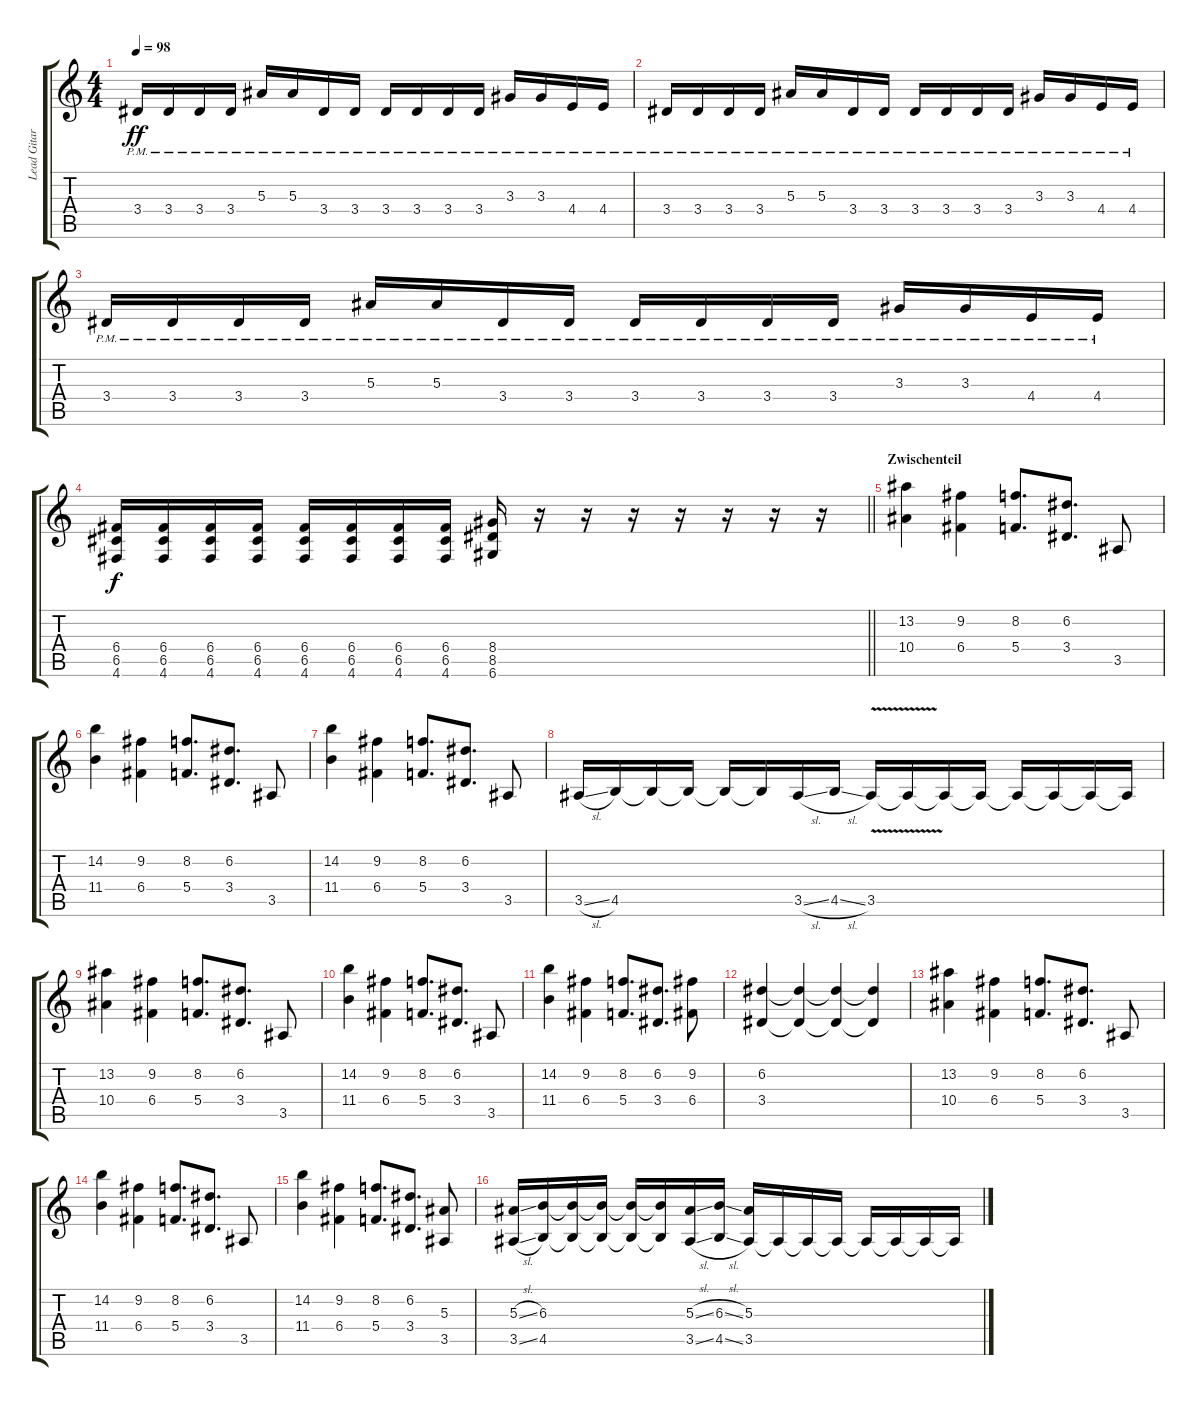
\track ("Lead Gitarre" "Lead Gitar") {instrument overdrivenguitar}
\staff {score tabs}
\tuning (D4 A3 F3 C3 G2 D2) {hide}
\ts (4 4)
\tempo 98
\clef g2
\ks c
3.4{pm}.16{dy ff} 3.4{pm}.16 3.4{pm}.16 3.4{pm}.16 5.3{pm}.16 5.3{pm}.16 3.4{pm}.16 3.4{pm}.16 3.4{pm}.16 3.4{pm}.16 3.4{pm}.16 3.4{pm}.16 3.3{pm}.16 3.3{pm}.16 4.4{pm}.16 4.4{pm}.16 |
3.4{pm}.16 3.4{pm}.16 3.4{pm}.16 3.4{pm}.16 5.3{pm}.16 5.3{pm}.16 3.4{pm}.16 3.4{pm}.16 3.4{pm}.16 3.4{pm}.16 3.4{pm}.16 3.4{pm}.16 3.3{pm}.16 3.3{pm}.16 4.4{pm}.16 4.4{pm}.16 |
3.4{pm}.16 3.4{pm}.16 3.4{pm}.16 3.4{pm}.16 5.3{pm}.16 5.3{pm}.16 3.4{pm}.16 3.4{pm}.16 3.4{pm}.16 3.4{pm}.16 3.4{pm}.16 3.4{pm}.16 3.3{pm}.16 3.3{pm}.16 4.4{pm}.16 4.4{pm}.16 |
\barLineRight lightlight
(6.4 6.5 4.6).16{dy f} (6.4 6.5 4.6).16 (6.4 6.5 4.6).16 (6.4 6.5 4.6).16 (6.4 6.5 4.6).16 (6.4 6.5 4.6).16 (6.4 6.5 4.6).16 (6.4 6.5 4.6).16 (8.4 8.5 6.6).16 r.16 r.16 r.16 r.16 r.16 r.16 r.16 |
\section ("" "Zwischenteil")
(13.2 10.4).4 (9.2 6.4).4 (8.2 5.4).8{d} (6.2 3.4).8{d} 3.5.8 |
(14.2 11.4).4 (9.2 6.4).4 (8.2 5.4).8{d} (6.2 3.4).8{d} 3.5.8 |
(14.2 11.4).4 (9.2 6.4).4 (8.2 5.4).8{d} (6.2 3.4).8{d} 3.5.8 |
3.5{sl}.16 4.5.16 4.5{t}.16 4.5{t}.16 4.5{t}.16 4.5{t}.16 3.5{sl}.16 4.5{sl}.16 3.5{v}.16 3.5{t}.16 3.5{t}.16 3.5{t}.16 3.5{t}.16 3.5{t}.16 3.5{t}.16 3.5{t}.16 |
(13.2 10.4).4 (9.2 6.4).4 (8.2 5.4).8{d} (6.2 3.4).8{d} 3.5.8 |
(14.2 11.4).4 (9.2 6.4).4 (8.2 5.4).8{d} (6.2 3.4).8{d} 3.5.8 |
(14.2 11.4).4 (9.2 6.4).4 (8.2 5.4).8{d} (6.2 3.4).8{d} (9.2 6.4).8 |
(6.2 3.4).4 (6.2{t} 3.4{t}).4 (6.2{t} 3.4{t}).4 (6.2{t} 3.4{t}).4 |
(13.2 10.4).4 (9.2 6.4).4 (8.2 5.4).8{d} (6.2 3.4).8{d} 3.5.8 |
(14.2 11.4).4 (9.2 6.4).4 (8.2 5.4).8{d} (6.2 3.4).8{d} 3.5.8 |
(14.2 11.4).4 (9.2 6.4).4 (8.2 5.4).8{d} (6.2 3.4).8{d} (5.3 3.5).8 |
(5.3{sl} 3.5{sl}).16 (6.3 4.5).16 (6.3{t} 4.5{t}).16 (6.3{t} 4.5{t}).16 (6.3{t} 4.5{t}).16 (6.3{t} 4.5{t}).16 (5.3{sl} 3.5{sl}).16 (6.3{sl} 4.5{sl}).16 (5.3 3.5).16 3.5{t}.16 3.5{t}.16 3.5{t}.16 3.5{t}.16 3.5{t}.16 3.5{t}.16 3.5{t}.16
